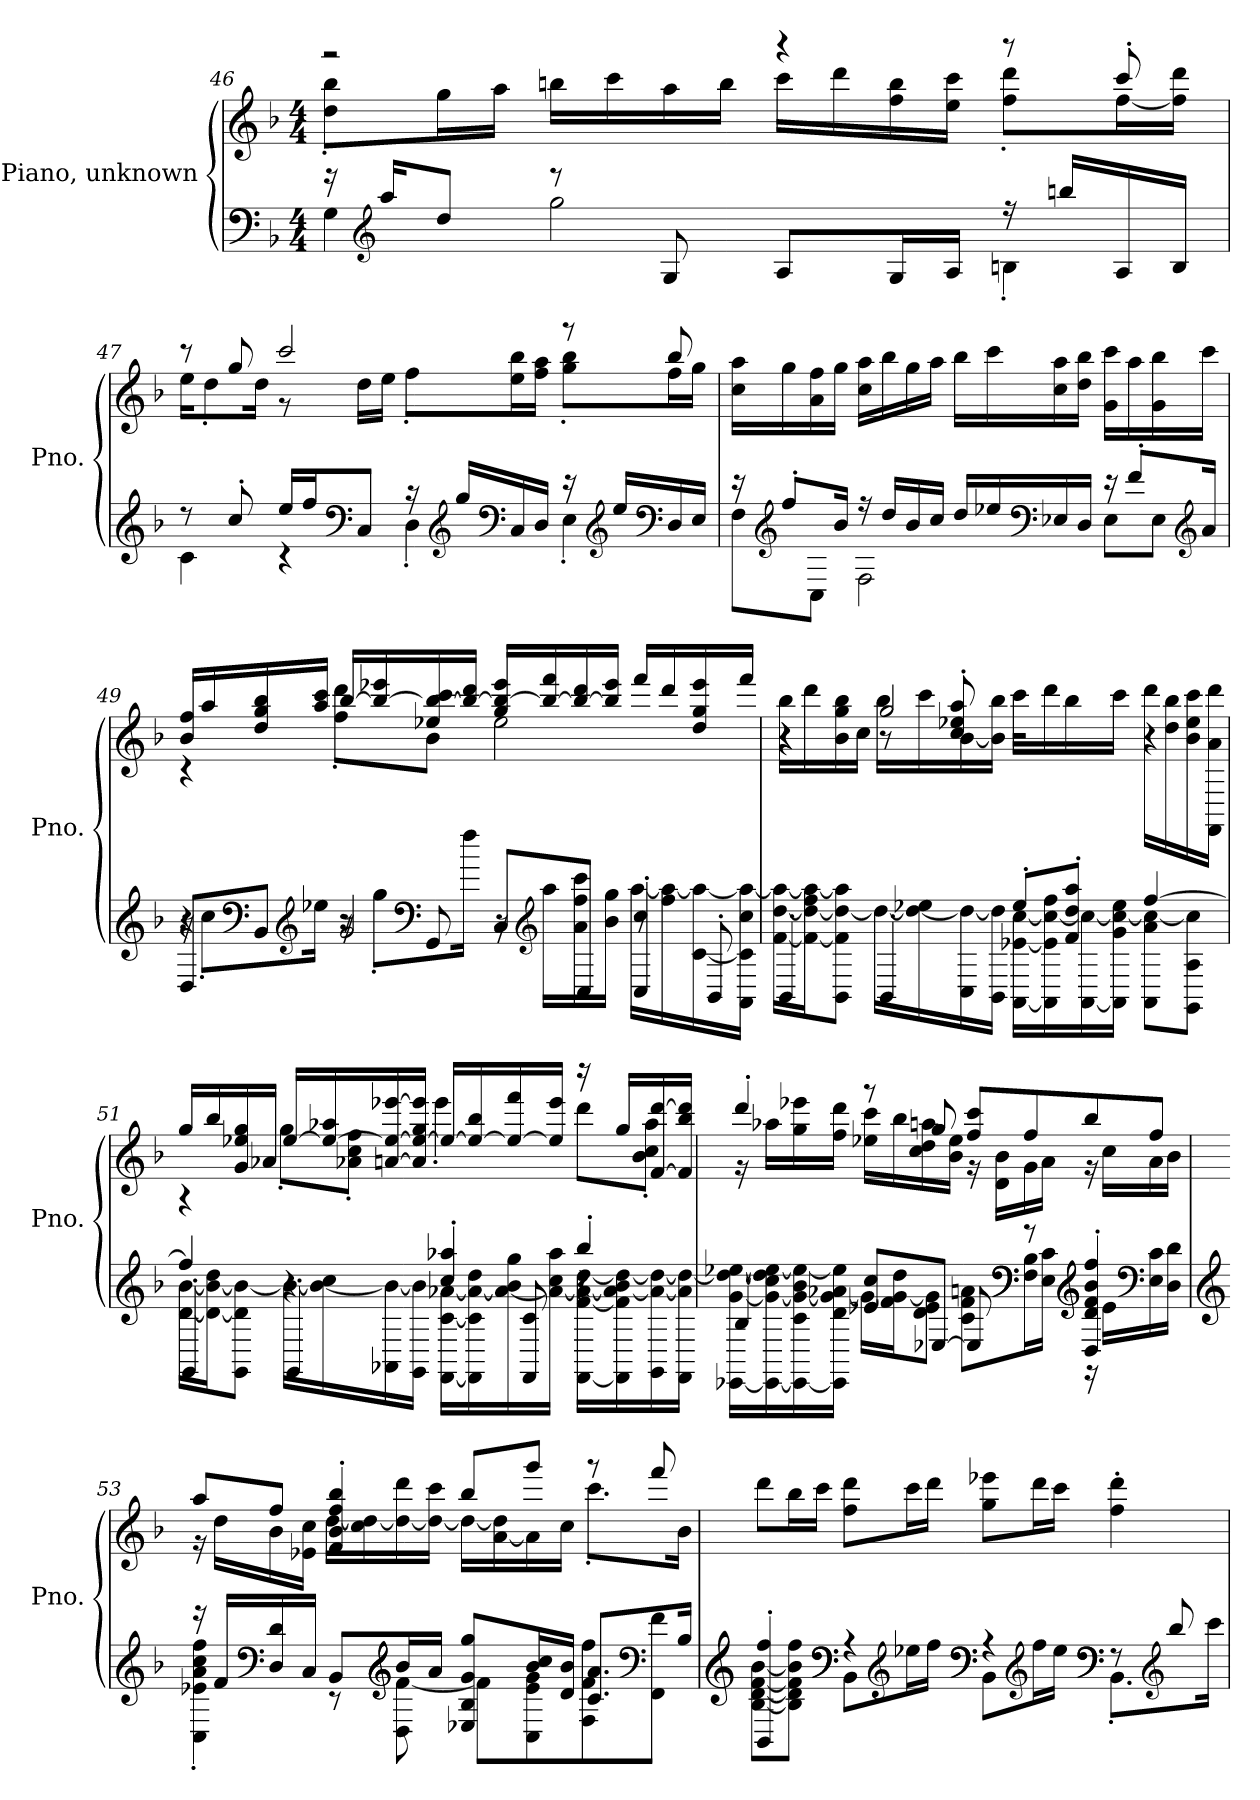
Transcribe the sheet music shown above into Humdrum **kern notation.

**kern	**kern
*part1	*part1
*staff2	*staff1
*I"Piano, unknown	*
*I'Pno.	*
!!LO:LB:g=z
*clefF4	*clefG2
*k[b-]	*k[b-]
*M4/4	*M4/4
=46	=46
*^	*^
16r	4G\	2r	8dd\' 8bb-\'L
*clefG2	*	*	*
16aa/KL	.	.	.
8dd/J	.	.	16gg\L
.	.	.	16aa\JJ
8r	2gg\	.	16bbn\LL
.	.	.	16ccc\
8G/	.	.	16aa\
.	.	.	16bb\JJ
8A/L	.	4r	16ccc\LL
.	.	.	16ddd\
16G/L	.	.	16ff\ 16bb\
16A/JJ	.	.	16ee\ 16ccc\JJ
16r	4Bn'\	8r	8ff\' 8ddd\'L
16bbn/LL	.	.	.
16A/	.	8ccc'/	[16ff\L
16B/JJ	.	.	16ff\] 16ddd\JJ
!!LO:LB:g=z	!!
=47	=47	=47	=47
8r	4c\	8r	16ee\KL
.	.	.	8dd'\
8cc'/	.	8gg/	.
.	.	.	16dd\Jk
16ee/LL	4r	2ccc/	8r
16ff/J	.	.	.
*clefF4	*	*	*
8C/J	.	.	16dd\LL
.	.	.	16ee\JJ
16r	4D'\	.	8ff'\L
*clefG2	*	*	*
16gg/LL	.	.	.
*clefF4	*	*	*
16C/	.	.	16ee\ 16bb-\L
16D/JJ	.	.	16ff\ 16aa\JJ
16r	4E'\	8r	8gg\' 8bb-\'L
*clefG2	*	*	*
16ee/LL	.	.	.
*clefF4	*	*	*
16D/	.	8bb-/	16ff\L
16E/JJ	.	.	16gg\JJ
*	*	*v	*v
!!LO:LB:g=z
=48	=48	=48
16r	8F\L	16cc\ 16aa\LL
*clefG2	*	*
8ff'/L	.	16gg\
.	8C\J	16a\ 16ff\
16b-/Jk	.	16gg\JJ
16r	2F\	16cc\ 16aa\LL
16dd/LL	.	16bb-\
16b-/	.	16gg\
16cc/JJ	.	16aa\JJ
16dd/LL	.	16bb-\LL
16ee-X/	.	16ccc\
*clefF4	*	*
16E-X/	.	16cc\ 16aa\
16D/JJ	.	16dd\ 16bb-\JJ
16r	8E-\L	16g\ 16ccc\LL
8f'/L	.	16aa\
.	8E-\J	16g\ 16bb-\
*clefG2	*	*
16a/Jk	.	16ccc\JJ
!!LO:LB:g=z
=49	=49	=49
*	*^	*^
8D/L	16r	4r	16b-/ 16ff/LL	4r
.	8cc'\L	.	16aa/	.
*clefF4	*	*	*	*
8BB-/J	.	.	16dd/ 16gg/ 16bb-/	.
*clefG2	*	*	*	*
.	16ee-X\Jk	.	16aa/ 16ccc/JJ	.
2g/	16r	8r	[16bb-/LL	8ff\' 8ddd\'L
.	8gg'\L	.	16bb-/_ 16eee-X/	.
*clefF4	*	*	*	*
.	.	8GG/	16ee-X/ 16bb-/_ 16ccc/	8b-\J
.	16ff\Jk	.	16bb-/_ 16ddd/JJ	.
.	16r	8C/L	16gg/ 16bb-/_ 16eee-/LL	2ee-\
*clefG2	*	*	*	*
.	16aa\LL	.	16bb-/_ 16fff/	.
.	16a\ 16ff\ 16ccc\	8C/J	16bb-/_ 16ddd/	.
.	16b-\ 16gg\JJ	.	16bb-/] 16eee-/JJ	.
4C/' 4cc/'	[16aa\LL	8r	16fff/LL	.
.	16ff\ 16aa\_	.	16ddd/	.
.	[16c\ 16aa\_	8BB-'/	16dd/ 16gg/ 16eee-/	.
.	16AA\ 16c\] 16cc\ 16aa\_JJ	.	16fff/JJ	.
*	*v	*v	*	*
!!LO:PB:g=z
=50	=50	=50	=50
*	*	*	*^
4BB-'/	[16f\ [16dd\ 16aa\_LL	4r	16bb-\LL	4r
.	16f\_ 16dd\_ 16ff\ 16aa\_J	.	16ddd\	.
.	8BB-\ 8f\] 8dd\_ 8aa\]J	.	16b-\ 16gg\ 16bb-\	.
.	.	.	16cc\JJ	.
4BB-'/	16dd\LL_	2gg/	16bb-\LL	8r
.	16dd\_ 16ee-X\	.	16ccc\	.
.	16C\ 16dd\_	.	[16b-\	8cc/' 8ee-X/' 8aa/'
.	16BB-\ 16dd\]JJ	.	16b-\] 16bb-\JJ	.
8ee-'/L	[16AA\ [16e-X\ [16cc\LL	.	16ccc\LL	2r
.	16AA\] 16e-\] 16cc\_ 16ff\	.	16ddd\	.
8f/' 8dd/' 8aa/'J	[16AA\ 16cc\_	.	16bb-\	.
.	16AA\] 16g\ 16cc\_ 16ee-\JJ	.	16ccc\JJ	.
[4ff/	8AA\ 8a\ 8cc\_L	4r	16ddd\LL	.
.	.	.	16dd\ 16bb-\	.
.	8GG\ 8A\ 8cc\]J	.	16b-\ 16ee-\ 16ccc\	.
.	.	.	16FF\ 16a\ 16ddd\JJ	.
*	*	*	*v	*v
!!LO:LB:g=z
=51	=51	=51	=51
*	*^	*	*
4ff/]	[16d\ [16b-\LL	4GG'/	16gg/LL	4r
.	16d\_ 16b-\_ 16dd\J	.	16bb-/	.
.	8GG\ 8d\] 8b-\_J	.	16g/ 16ee-X/ 16gg/	.
.	.	.	16a-X/JJ	.
4r	16b-\LL_	4GG'/	[16ee-/LL	8gg'\L
.	16b-\_ 16cc\	.	16ee-/_ 16aa-X/	.
.	16AA-X\ 16b-\_	.	[16an/ 16ee-/_ [16eee-X/	8a-X\' 8cc\' 8ff\'J
.	16GG\ 16b-\]JJ	.	16a/] 16ee-/_ 16gg/ 16eee-/]JJ	.
4cc/' 4aa-X/'	[16FF\ [16c\ [16a-X\LL	8r	16ee-/LL_	4eee-'\
.	16FF\] 16c\] 16a-\_ 16dd\	.	16ee-/_ 16bb-/	.
.	16a-\_ 16b-\ 16gg\	8FF/ 8c/	16ee-/_ 16fff/	.
.	16a-\_ 16cc\ 16aa-\JJ	.	16ee-/] 16eee-/JJ	.
4bb-'/	[16FF\ [16f\ 16a-\_ [16dd\LL	4r	16r	8ddd\L
.	16FF\] 16f\] 16a-\_ 16b-\ 16dd\_	.	16gg/LL	.
.	16GG\ 16a-\_ 16dd\_	.	[16f/ [16ddd/	8b-\' 8cc\' 8aa-\'J
.	16FF\ 16a-\] 16dd\_JJ	.	16f/] 16bb-/ 16ddd/]JJ	.
*	*v	*v	*	*
!!LO:LB:g=z	!!
=52	=52	=52	=52
4B-'/	[16EE-X\ [16g\ 16dd\_ [16ee-X\LL	4ddd'/	16r
.	16EE-\_ 16g\_ 16cc\ 16dd\] 16ee-\_	.	16aa-X\LL
.	16EE-\_ 16c\ 16g\_ 16b-\ 16ee-\_	.	16gg\ 16eee-X\
.	16EE-\] 16d\ 16g\_ 16a-X\ 16ee-\]JJ	.	16ff\ 16ddd\JJ
8e-X/ 8cc/L	16g\LL_	8r	16ee-X\ 16ccc\LL
.	16f\ 16g\_ 16dd\J	.	16bb-\
[8E-X/J	8d\ 8e-\ 8g\]J	8gg/	16cc\ 16dd\ 16aan\
.	.	.	16b-\ 16ee-\JJ
8E-/]	8c\ 8f\ 8an\L	8ff/ 8ccc/L	16r
.	.	.	16d\ 16b-\LL
*clefF4	*	*	*
8r	16F\ 16B-\L	8ff/	16g\
.	16E-\ 16c\JJ	.	16a\JJ
*clefG2	*	*	*
4D/' 4d/' 4f/' 4b-/' 4ff/'	16r	8bb-/	16r
.	16e-\LL	.	16cc\LL
*clefF4	*	*	*
.	16E-\ 16c\	8ff/J	16a\
.	16D\ 16d\JJ	.	16b-\JJ
!!LO:LB:g=z	!!
=53	=53	=53	=53
*clefG2	*	*	*
16r	4C\' 4e-X\' 4a\' 4cc\' 4ff\'	8aa/L	16r
16f/LL	.	.	16dd\LL
*clefF4	*	*	*
16D/ 16d/	.	8ff/J	16b-\
16C/JJ	.	.	16e-X\ 16cc\JJ
8BB-/L	8r	4f/' 4b-/' 4ff/' 4bb-/'	[16dd\LL
.	.	.	16cc\ 16dd\_
*clefG2	*	*	*
16b-/L	8D\ [8f\	.	16dd\_ 16ddd\
16a/JJ	.	.	16dd\_ 16ccc\JJ
8E-X/ 8B-/ 8g/ 8gg/L	8f\L]	8bb-/L	16dd\LL_
.	.	.	[16a\ 16dd\]
16b-/ 16cc/L	8C\ 8e-\ 8g\	8ggg/J	16a\]
16d/ 16b-/JJ	.	.	16cc\JJ
8.c/ 8.a/L	8F\ 8f\ 8ff\	8r	8.ccc'\L
*clefF4	*	*	*
.	8FF\ 8f\J	8fff/	.
16B-/Jk	.	.	16b-\Jk
*	*	*v	*v
!!LO:LB:g=z
=54	=54	=54
*clefG2	*	*
4BB-/' 4ff/'	[8B-\ [8d\ [8f\ [8b-\L	8ddd\L
.	8B-\] 8d\] 8f\] 8b-\] 8ff\J	16bb-\L
.	.	16ccc\JJ
*clefF4	*	*
4r	8BB-\L	8ff\ 8ddd\L
*clefG2	*	*
.	16ee-X\L	16ccc\L
.	16ff\JJ	16ddd\JJ
*clefF4	*	*
4r	8BB-\L	8gg\ 8eee-X\L
*clefG2	*	*
.	16ff\L	16ddd\L
.	16ee-\JJ	16ccc\JJ
*clefF4	*	*
8r	8.BB-'\L	4ff\' 4ddd\'
*clefG2	*	*
8bb-/	.	.
.	16ccc\Jk	.
*v	*v	*
=	=
*-	*-
